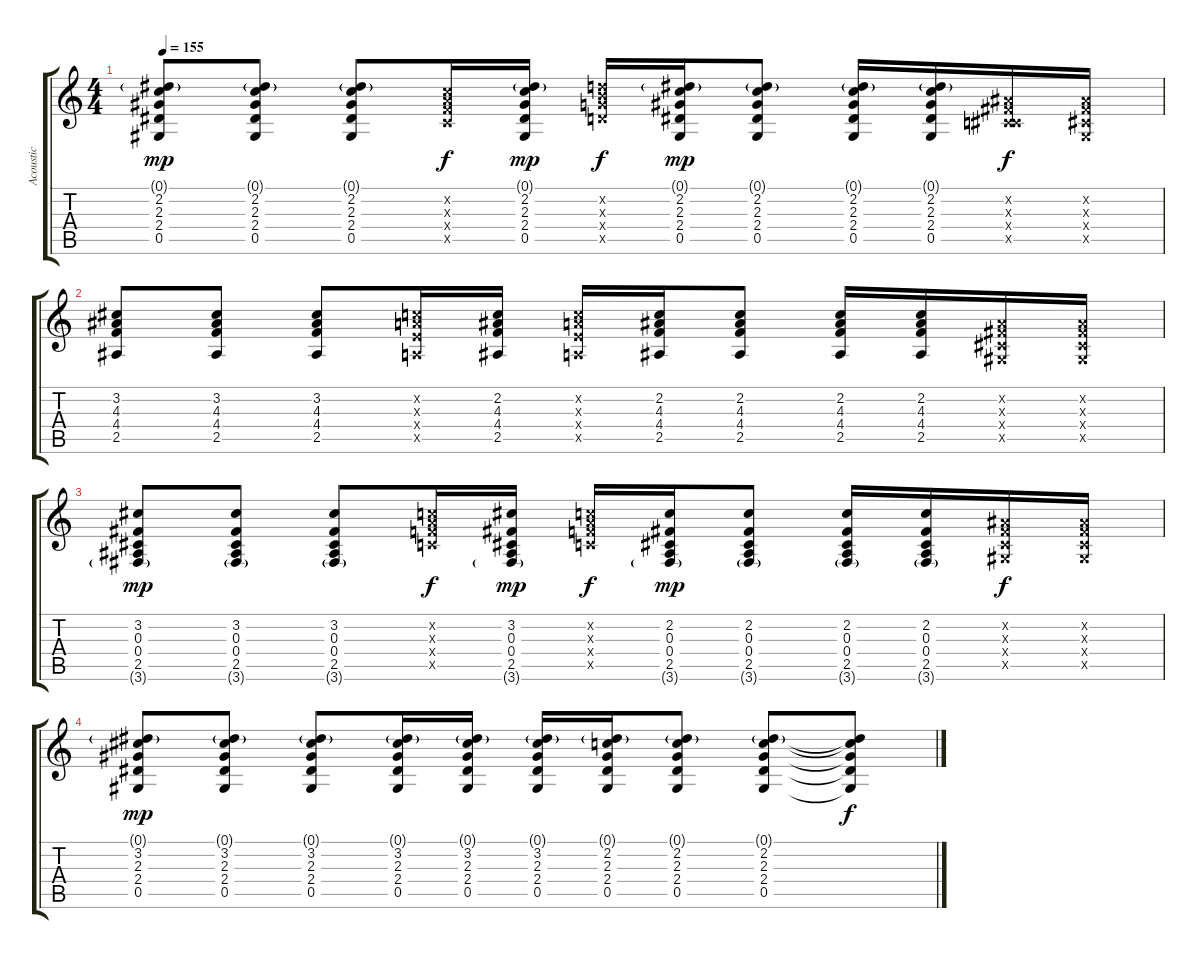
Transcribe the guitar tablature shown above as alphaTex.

\track ("Acoustic" "Acoustic") {instrument acousticguitarsteel}
\staff {score tabs}
\tuning (Eb4 Bb3 Gb3 Db3 Ab2 Eb2) {hide}
\ts (4 4)
\tempo 155
\clef g2
\ks c
(0.1{g} 2.2 2.3 2.4 0.5).8{dy mp} (0.1{g} 2.2 2.3 2.4 0.5).8 (0.1{g} 2.2 2.3 2.4 0.5).8 (2.2{x} 3.3{x} 4.4{x} 4.5{x}).16{dy f} (0.1{g} 2.2 2.3 2.4 0.5).16{dy mp} (4.2{x} 5.3{x} 6.4{x} 6.5{x}).16{dy f} (0.1{g} 2.2 2.3 2.4 0.5).16{dy mp} (0.1{g} 2.2 2.3 2.4 0.5).8 (0.1{g} 2.2 2.3 2.4 0.5).16 (0.1{g} 2.2 2.3 2.4 0.5).16 (0.2{x} 0.3{x} 0.4{x} 4.5{x}).16{dy f} (0.2{x} 0.3{x} 0.4{x} 0.5{x}).16 |
(3.2 4.3 4.4 2.5).8 (3.2 4.3 4.4 2.5).8 (3.2 4.3 4.4 2.5).8 (2.2{x} 3.3{x} 3.4{x} 1.5{x}).16 (2.2 4.3 4.4 2.5).16 (2.2{x} 3.3{x} 3.4{x} 1.5{x}).16 (2.2 4.3 4.4 2.5).16 (2.2 4.3 4.4 2.5).8 (2.2 4.3 4.4 2.5).16 (2.2 4.3 4.4 2.5).16 (0.2{x} 0.3{x} 0.4{x} 0.5{x}).16 (0.2{x} 0.3{x} 0.4{x} 0.5{x}).16 |
(3.2 0.3 0.4 2.5 3.6{g}).8{dy mp} (3.2 0.3 0.4 2.5 3.6{g}).8 (3.2 0.3 0.4 2.5 3.6{g}).8 (2.2{x} 3.3{x} 4.4{x} 4.5{x}).16{dy f} (3.2 0.3 0.4 2.5 3.6{g}).16{dy mp} (2.2{x} 3.3{x} 4.4{x} 4.5{x}).16{dy f} (2.2 0.3 0.4 2.5 3.6{g}).16{dy mp} (2.2 0.3 0.4 2.5 3.6{g}).8 (2.2 0.3 0.4 2.5 3.6{g}).16 (2.2 0.3 0.4 2.5 3.6{g}).16 (0.2{x} 0.3{x} 0.4{x} 0.5{x}).16{dy f} (0.2{x} 0.3{x} 0.4{x} 0.5{x}).16 |
(0.1{g} 3.2 2.3 2.4 0.5).8{dy mp} (0.1{g} 3.2 2.3 2.4 0.5).8 (0.1{g} 3.2 2.3 2.4 0.5).8 (0.1{g} 3.2 2.3 2.4 0.5).16 (0.1{g} 3.2 2.3 2.4 0.5).16 (0.1{g} 3.2 2.3 2.4 0.5).16 (0.1{g} 2.2 2.3 2.4 0.5).16 (0.1{g} 2.2 2.3 2.4 0.5).8 (0.1{g} 2.2 2.3 2.4 0.5).8 (0.1{t} 2.2{t} 2.3{t} 2.4{t} 0.5{t}).8{dy f}
